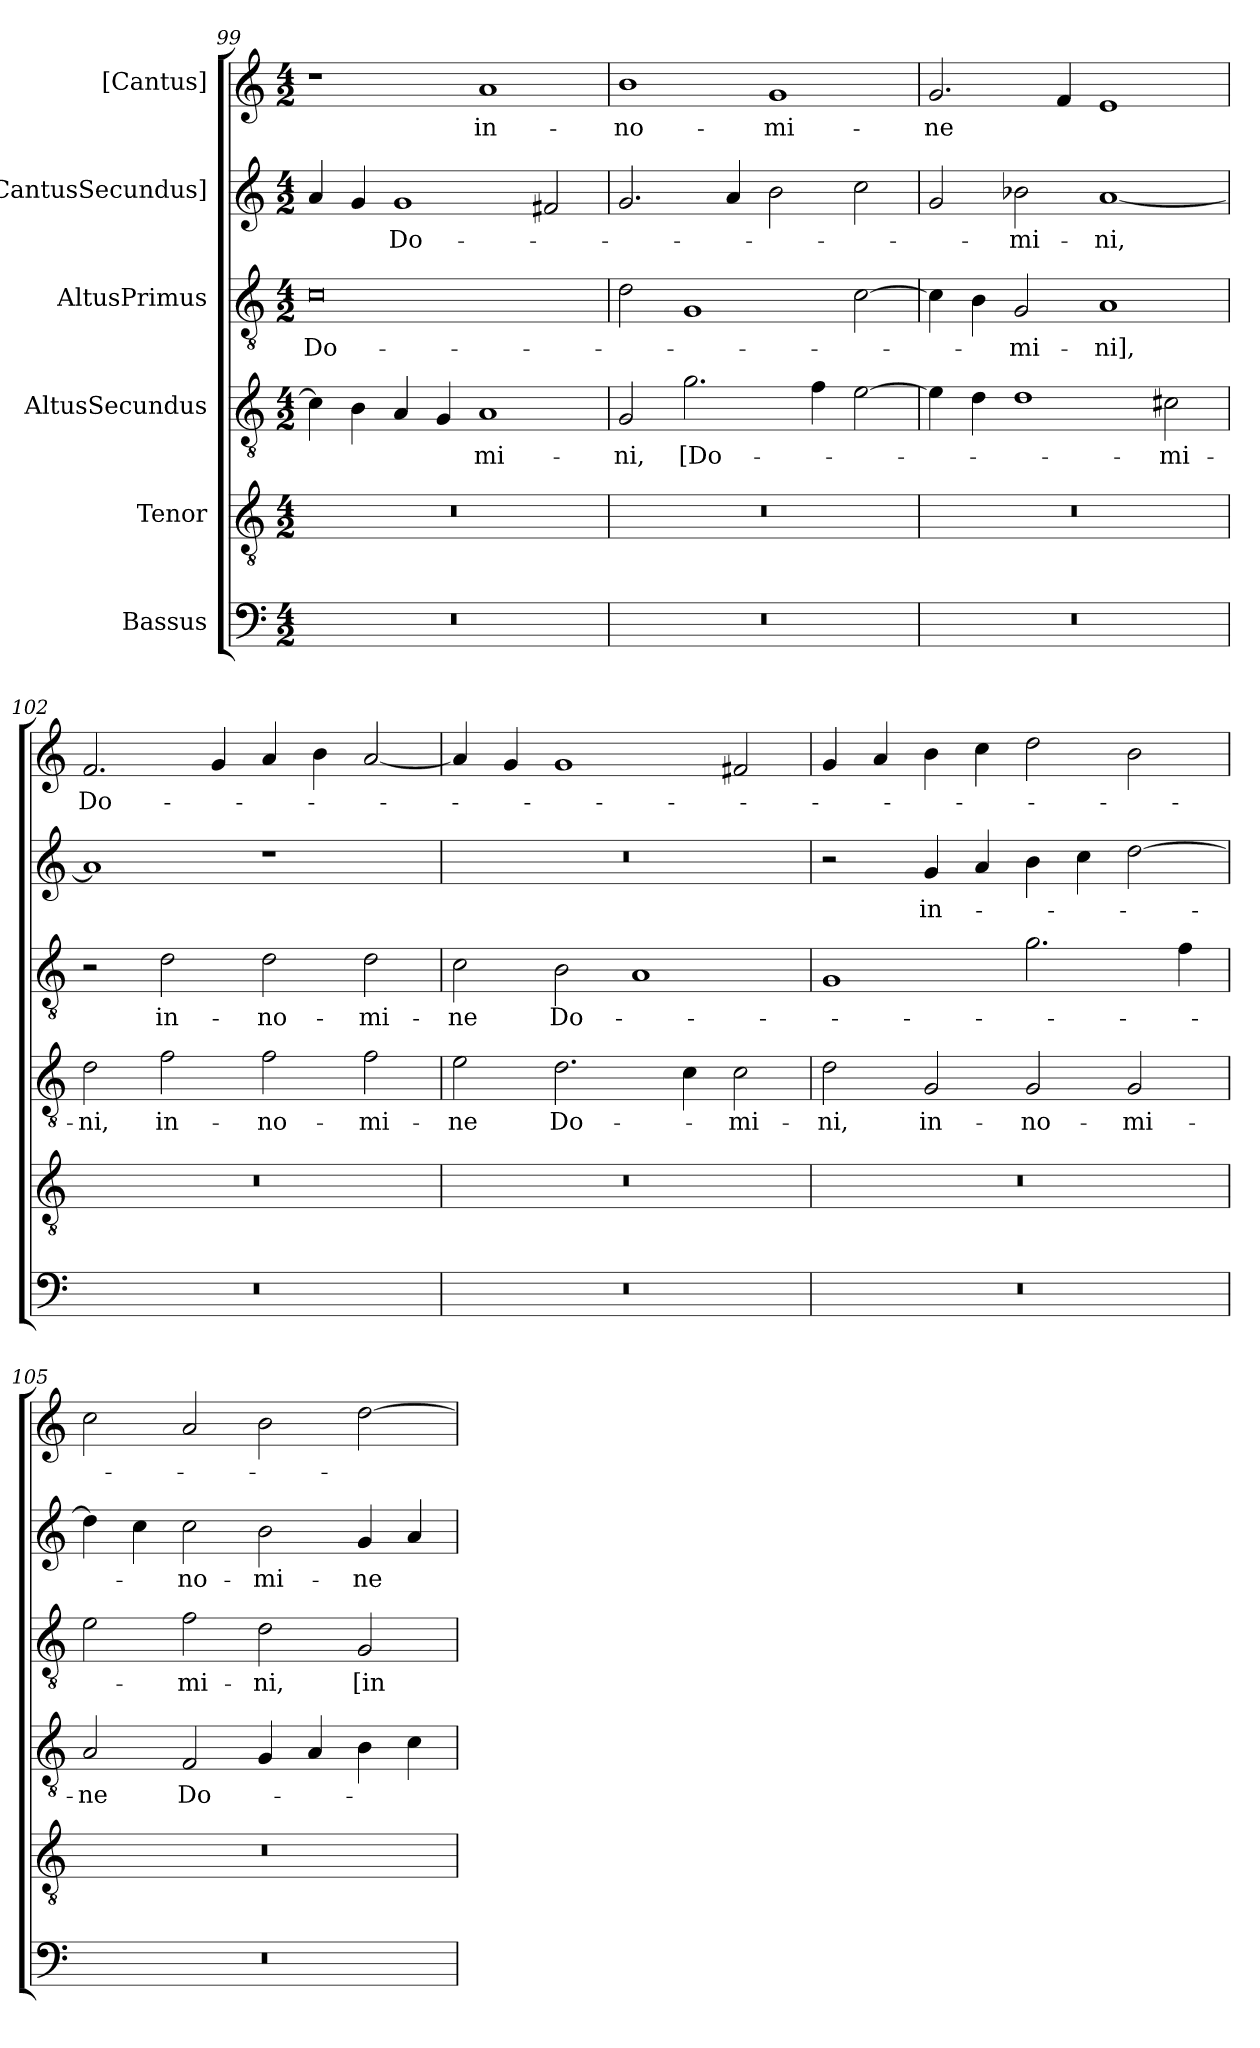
**kern	**kern	**kern	**text	**kern	**text	**kern	**text	**kern	**text
*part6	*part5	*part4	*part4	*part3	*part3	*part2	*part2	*part1	*part1
*staff6	*staff5	*staff4	*staff4	*staff3	*staff3	*staff2	*staff2	*staff1	*staff1
*I"Bassus	*I"Tenor	*I"AltusSecundus	*	*I"AltusPrimus	*	*I"[CantusSecundus]	*	*I"[Cantus]	*
*clefF4	*clefGv2	*clefGv2	*	*clefGv2	*	*clefG2	*	*clefG2	*
*k[]	*k[]	*k[]	*	*k[]	*	*k[]	*	*k[]	*
*M4/2	*M4/2	*M4/2	*	*M4/2	*	*M4/2	*	*M4/2	*
=99	=99	=99	=99	=99	=99	=99	=99	=99	=99
0r	0r	4c\]	.	0c\	Do-	4a/	.	1r	.
.	.	4B\	.	.	.	4g/	.	.	.
.	.	4A/	.	.	.	1g/	Do-	.	.
.	.	4G/	.	.	.	.	.	.	.
.	.	1A/	-mi-	.	.	.	.	1a/	in-
.	.	.	.	.	.	2f#X/	.	.	.
=100	=100	=100	=100	=100	=100	=100	=100	=100	=100
0r	0r	2G/	-ni,	2d\	.	2.g/	.	1b\	no-
.	.	2.g\	[Do-	1G/	.	.	.	.	.
.	.	.	.	.	.	4a/	.	.	.
.	.	.	.	.	.	2b\	.	1g/	-mi-
.	.	4f\	.	.	.	.	.	.	.
.	.	[2e\	.	[2c\	.	2cc\	.	.	.
=101	=101	=101	=101	=101	=101	=101	=101	=101	=101
0r	0r	4e\]	.	4c\]	.	2g/	.	2.g/	-ne
.	.	4d\	.	4B\	.	.	.	.	.
.	.	1d\	.	2G/	-mi-	2b-X\	-mi-	.	.
.	.	.	.	.	.	.	.	4f/	.
.	.	.	.	1A/	-ni],	[1a/	-ni,	1e/	.
.	.	2c#X\	-mi-	.	.	.	.	.	.
=102	=102	=102	=102	=102	=102	=102	=102	=102	=102
0r	0r	2d\	-ni,	2r	.	1a/]	.	2.f/	Do-
.	.	2f\	in-	2d\	in-	.	.	.	.
.	.	.	.	.	.	.	.	4g/	.
.	.	2f\	no-	2d\	no-	1r	.	4a/	.
.	.	.	.	.	.	.	.	4b\	.
.	.	2f\	-mi-	2d\	-mi-	.	.	[2a/	.
=103	=103	=103	=103	=103	=103	=103	=103	=103	=103
0r	0r	2e\	-ne	2c\	-ne	0r	.	4a/]	.
.	.	.	.	.	.	.	.	4g/	.
.	.	2.d\	Do-	2B\	Do-	.	.	1g/	.
.	.	.	.	1A/	.	.	.	.	.
.	.	4c\	.	.	.	.	.	.	.
.	.	2c\	-mi-	.	.	.	.	2f#X/	.
=104	=104	=104	=104	=104	=104	=104	=104	=104	=104
0r	0r	2d\	-ni,	1G/	.	2r	.	4g/	.
.	.	.	.	.	.	.	.	4a/	.
.	.	2G/	in-	.	.	4g/	in-	4b\	.
.	.	.	.	.	.	4a/	.	4cc\	.
.	.	2G/	no-	2.g\	.	4b\	.	2dd\	.
.	.	.	.	.	.	4cc\	.	.	.
.	.	2G/	-mi-	.	.	[2dd\	.	2b\	.
.	.	.	.	4f\	.	.	.	.	.
=105	=105	=105	=105	=105	=105	=105	=105	=105	=105
0r	0r	2A/	-ne	2e\	.	4dd\]	.	2cc\	.
.	.	.	.	.	.	4cc\	.	.	.
.	.	2F/	Do-	2f\	-mi-	2cc\	no-	2a/	.
.	.	4G/	.	2d\	-ni,	2b\	-mi-	2b\	.
.	.	4A/	.	.	.	.	.	.	.
.	.	4B\	.	2G/	[in-	4g/	-ne	[2dd\	.
.	.	4c\	.	.	.	4a/	.	.	.
=	=	=	=	=	=	=	=	=	=
*-	*-	*-	*-	*-	*-	*-	*-	*-	*-
